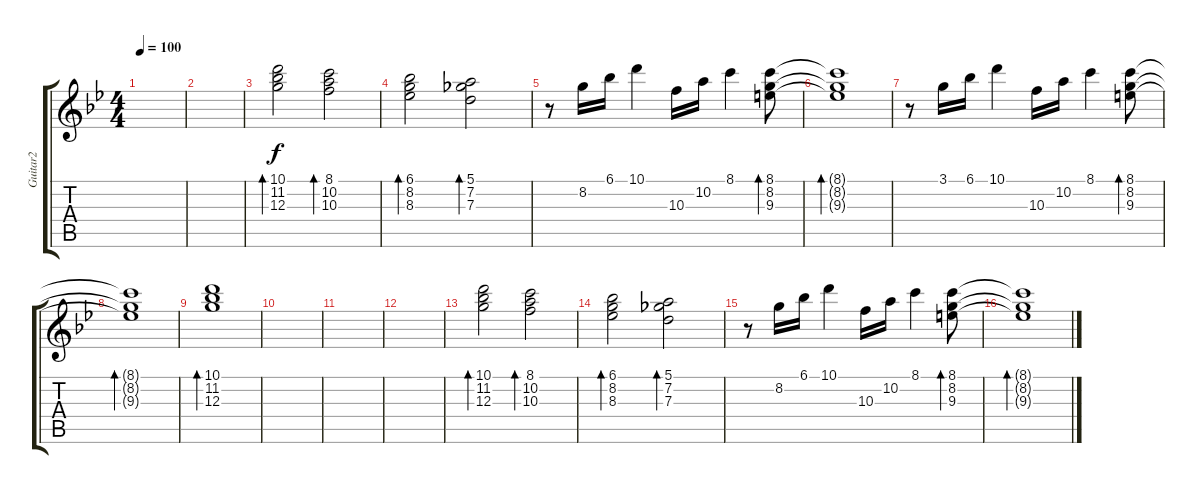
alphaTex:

\track ("Guitar2" "Guitar2") {instrument overdrivenguitar}
\staff {score tabs}
\tuning (E4 B3 G3 D3 A2 E2) {hide}
\ts (4 4)
\tempo 100
\clef g2
\ks bb
|
|
(10.1 11.2 12.3).2{bd 120 instrument acousticguitarsteel} (8.1 10.2 10.3).2{bd 120} |
(6.1 8.2 8.3).2{bd 120} (5.1 7.2 7.3).2{bd 120} |
r.8 8.2.16 6.1.16 10.1.4 10.3.16 10.2.16 8.1.4 (8.1 8.2 9.3).8{bd 120} |
(8.1{t} 8.2{t} 9.3{t}).1{bd 120} |
r.8 3.1.16 6.1.16 10.1.4 10.3.16 10.2.16 8.1.4 (8.1 8.2 9.3).8{bd 120} |
(8.1{t} 8.2{t} 9.3{t}).1{bd 120} |
(10.1 11.2 12.3).1{bd 120} |
|
|
|
(10.1 11.2 12.3).2{bd 120} (8.1 10.2 10.3).2{bd 120} |
(6.1 8.2 8.3).2{bd 120} (5.1 7.2 7.3).2{bd 120} |
r.8 8.2.16 6.1.16 10.1.4 10.3.16 10.2.16 8.1.4 (8.1 8.2 9.3).8{bd 120} |
(8.1{t} 8.2{t} 9.3{t}).1{bd 120}
